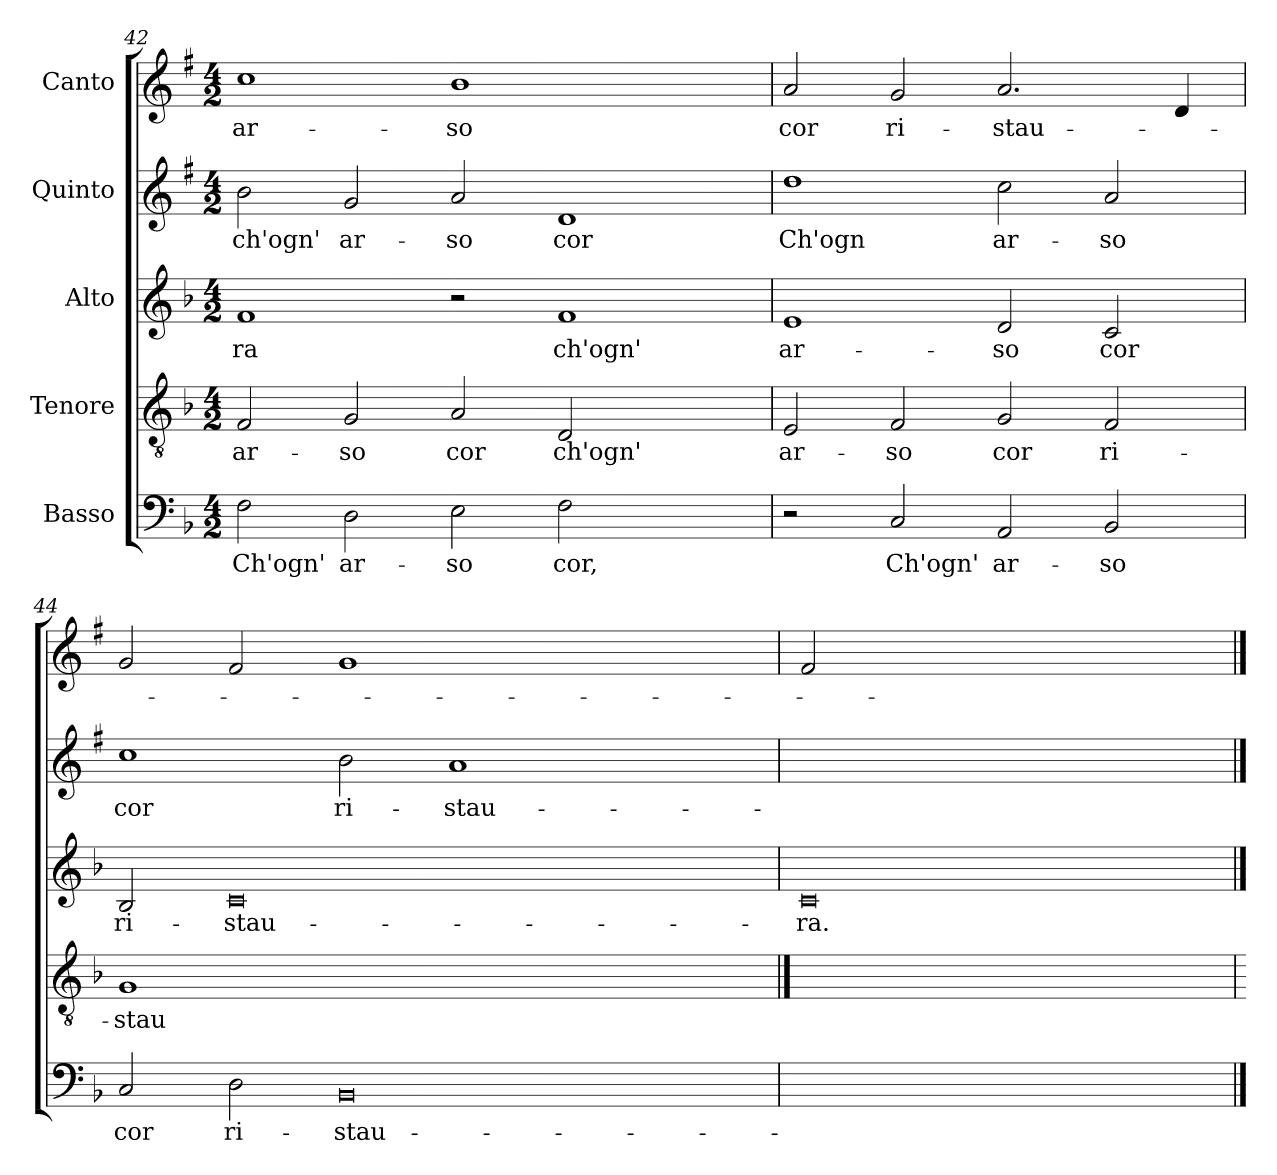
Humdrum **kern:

**kern	**text	**kern	**text	**kern	**text	**kern	**text	**kern	**text
*part5	*part5	*part4	*part4	*part3	*part3	*part2	*part2	*part1	*part1
*staff5	*staff5	*staff4	*staff4	*staff3	*staff3	*staff2	*staff2	*staff1	*staff1
*I"Basso	*	*I"Tenore	*	*I"Alto	*	*I"Quinto	*	*I"Canto	*
*clefF4	*	*clefGv2	*	*clefG2	*	*clefG2	*	*clefG2	*
*	*	*	*	*	*	*ITrd1c2	*	*ITrd1c2	*
*k[b-]	*	*k[b-]	*	*k[b-]	*	*k[b-]	*	*k[b-]	*
*F:	*	*F:	*	*F:	*	*F:	*	*F:	*
*M4/2	*	*M4/2	*	*M4/2	*	*M4/2	*	*M4/2	*
=42	=42	=42	=42	=42	=42	=42	=42	=42	=42
!	!LO:LY:b	!	!LO:LY:b	!	!LO:LY:b	!	!LO:LY:b	!	!LO:LY:b
2F	Ch'ogn'	2F	ar-	1f	-ra	2a	ch'ogn'	1b-	-ar-
!	!LO:LY:b	!	!LO:LY:b	!	!	!	!LO:LY:b	!	!
2D	ar-	2G	-so	.	.	2f	ar-	.	.
!	!LO:LY:b	!	!LO:LY:b	!	!	!	!LO:LY:b	!	!LO:LY:b
2E	-so	2A	cor	2r	.	2g	-so	1a	-so
!	!LO:LY:b	!	!LO:LY:b	!	!LO:LY:b	!	!LO:LY:b	!	!
2F	cor,	2D	ch'ogn'	1f	ch'ogn'	1c	cor	.	.
2ryy	.	2ryy	.	.	.	.	.	2ryy	.
=43	=43	=43	=43	=43	=43	=43	=43	=43	=43
!	!	!	!LO:LY:b	!	!LO:LY:b	!	!LO:LY:b	!	!LO:LY:b
2r	.	2E	ar-	1e	ar-	1cc	Ch'ogn	2g	cor
!	!LO:LY:b	!	!LO:LY:b	!	!	!	!	!	!LO:LY:b
2C	Ch'ogn'	2F	-so	.	.	.	.	2f	ri-
!	!LO:LY:b	!	!LO:LY:b	!	!LO:LY:b	!	!LO:LY:b	!	!LO:LY:b
2AA	ar-	2G	cor	2d	-so	2b-	ar-	2.g	-stau-
!	!LO:LY:b	!	!LO:LY:b	!	!LO:LY:b	!	!LO:LY:b	!	!
2BB-	-so	2F	ri-	2c	cor	2g	-so	.	.
.	.	.	.	.	.	.	.	4c	.
=44	=44	=44	=44	=44	=44	=44	=44	=44	=44
!	!LO:LY:b	!	!LO:LY:b	!	!LO:LY:b	!	!LO:LY:b	!	!
2C	cor	1G	-stau	2B-	ri-	1b-	cor	2f	.
!	!LO:LY:b	!	!	!	!LO:LY:b	!	!	!	!
2D	ri-	.	.	0c	-stau-	.	.	2e	.
!	!LO:LY:b	!	!LO:LY:b	!	!	!	!LO:LY:b	!	!
0BB-	-stau-	0Fyy	ra.	.	.	2a	ri-	1f	.
!	!	!	!	!	!	!	!LO:LY:b	!	!
.	.	.	.	.	.	1g	-stau-	.	.
.	.	.	.	.	.	.	.	1ryy	.
.	.	.	.	2ryy	.	2ryy	.	.	.
=45	=45	==45	=45	=45	=45	=45	=45	=45	=45
!	!LO:LY:b	!	!	!	!LO:LY:b	!	!LO:LY:b	!	!
0FFyy	-ra.	0ryy	.	0c	-ra.	0ayy	-ra.	2e	.
!	!	!	!	!	!	!	!	!	!LO:LY:b
.	.	.	.	.	.	.	.	0fyy	-ra.
2ryy	.	2ryy	.	2ryy	.	2ryy	.	.	.
==	==	=	==	==	==	==	==	==	==
*-	*-	*-	*-	*-	*-	*-	*-	*-	*-
